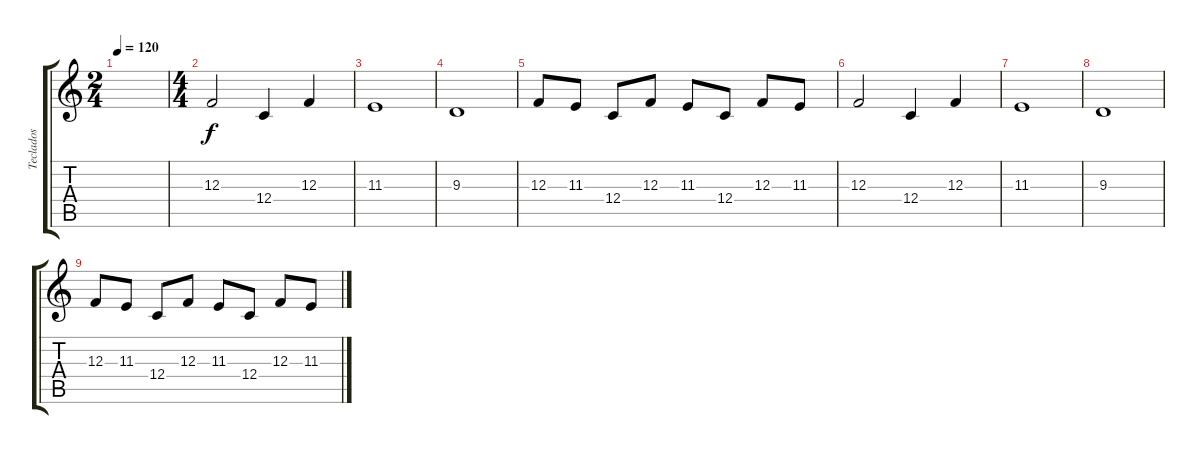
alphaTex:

\track ("Teclados" "Teclados") {instrument acousticgrandpiano}
\staff {score tabs}
\tuning (D4 A3 F3 C3 G2 D2) {hide}
\ts (2 4)
\tempo 120
\clef g2
\ks c
|
\ts (4 4)
12.3.2 12.4.4 12.3.4 |
11.3.1 |
9.3.1 |
12.3.8 11.3.8 12.4.8 12.3.8 11.3.8 12.4.8 12.3.8 11.3.8 |
12.3.2 12.4.4 12.3.4 |
11.3.1 |
9.3.1 |
12.3.8 11.3.8 12.4.8 12.3.8 11.3.8 12.4.8 12.3.8 11.3.8
